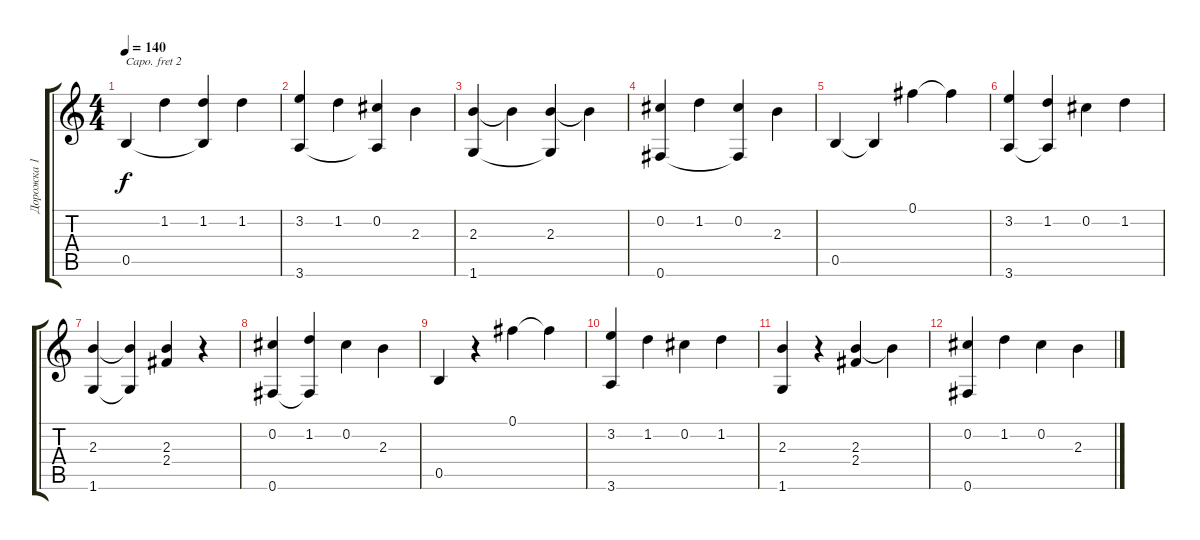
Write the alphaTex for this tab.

\track ("Дорожка 1" "Дорожка 1") {instrument acousticguitarsteel}
\staff {score tabs}
\capo 2
\tuning (E4 B3 G3 D3 A2 E2) {hide}
\ts (4 4)
\tempo 140
\clef g2
\ks c
0.5.4{dy f} 1.2.4 (1.2 0.5{t}).4 1.2.4 |
(3.2 3.6).4 1.2.4 (0.2 3.6{t}).4 2.3.4 |
(2.3 1.6).4 2.3{t}.4 (2.3 1.6{t}).4 2.3{t}.4 |
(0.2 0.6).4 1.2.4 (0.2 0.6{t}).4 2.3.4 |
0.5.4 0.5{t}.4 0.1.4 0.1{t}.4 |
(3.2 3.6).4 (1.2 3.6{t}).4 0.2.4 1.2.4 |
(2.3 1.6).4 (2.3{t} 1.6{t}).4 (2.3 2.4).4 r.4 |
(0.2 0.6).4 (1.2 0.6{t}).4 0.2.4 2.3.4 |
0.5.4 r.4 0.1.4 0.1{t}.4 |
(3.2 3.6).4 1.2.4 0.2.4 1.2.4 |
(2.3 1.6).4 r.4 (2.3 2.4).4 2.3{t}.4 |
(0.2 0.6).4 1.2.4 0.2.4 2.3.4
